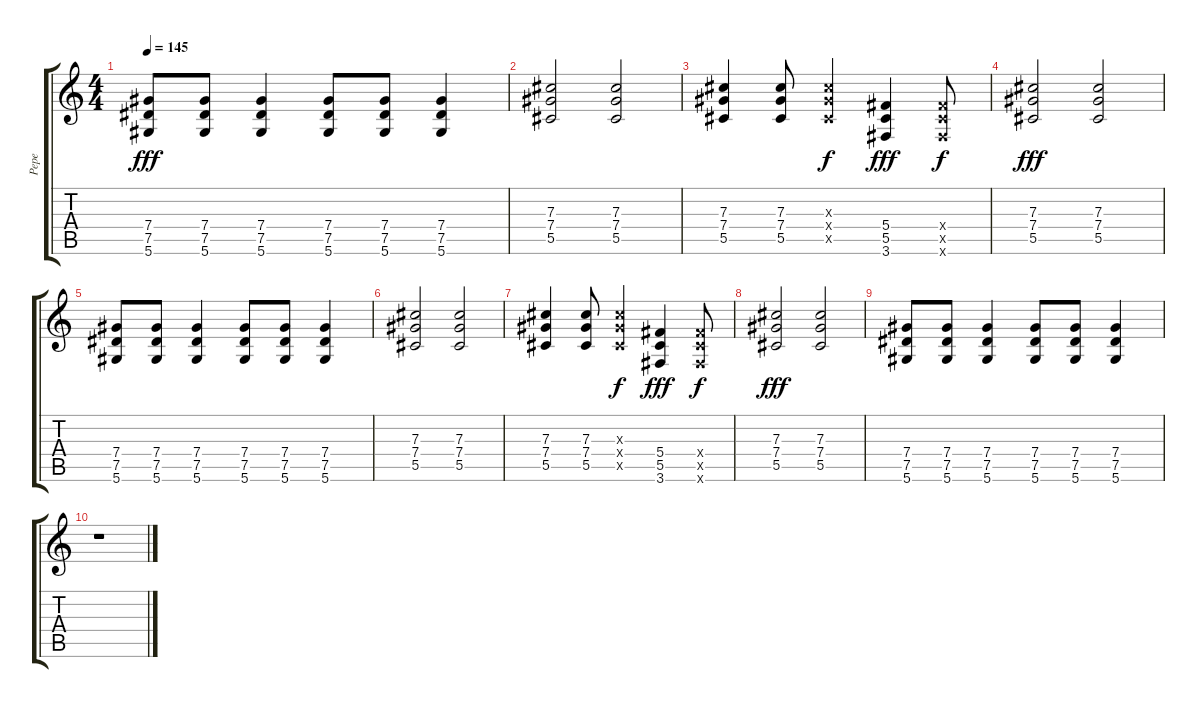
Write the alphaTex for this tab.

\track ("Pepe" "Pepe") {instrument distortionguitar}
\staff {score tabs}
\tuning (Eb4 Bb3 Gb3 Db3 Ab2 Eb2) {hide}
\ts (4 4)
\tempo 145
\clef g2
\ks c
(7.4 7.5 5.6).8{dy fff} (7.4 7.5 5.6).8 (7.4 7.5 5.6).4 (7.4 7.5 5.6).8 (7.4 7.5 5.6).8 (7.4 7.5 5.6).4 |
(7.3 7.4 5.5).2 (7.3 7.4 5.5).2 |
(7.3 7.4 5.5).4 (7.3 7.4 5.5).8 (7.3{x} 7.4{x} 5.5{x}).4{dy f} (5.4 5.5 3.6).4{dy fff} (5.4{x} 5.5{x} 3.6{x}).8{dy f} |
(7.3 7.4 5.5).2{dy fff} (7.3 7.4 5.5).2 |
(7.4 7.5 5.6).8 (7.4 7.5 5.6).8 (7.4 7.5 5.6).4 (7.4 7.5 5.6).8 (7.4 7.5 5.6).8 (7.4 7.5 5.6).4 |
(7.3 7.4 5.5).2 (7.3 7.4 5.5).2 |
(7.3 7.4 5.5).4 (7.3 7.4 5.5).8 (7.3{x} 7.4{x} 5.5{x}).4{dy f} (5.4 5.5 3.6).4{dy fff} (5.4{x} 5.5{x} 3.6{x}).8{dy f} |
(7.3 7.4 5.5).2{dy fff} (7.3 7.4 5.5).2 |
(7.4 7.5 5.6).8 (7.4 7.5 5.6).8 (7.4 7.5 5.6).4 (7.4 7.5 5.6).8 (7.4 7.5 5.6).8 (7.4 7.5 5.6).4 |
r.1
